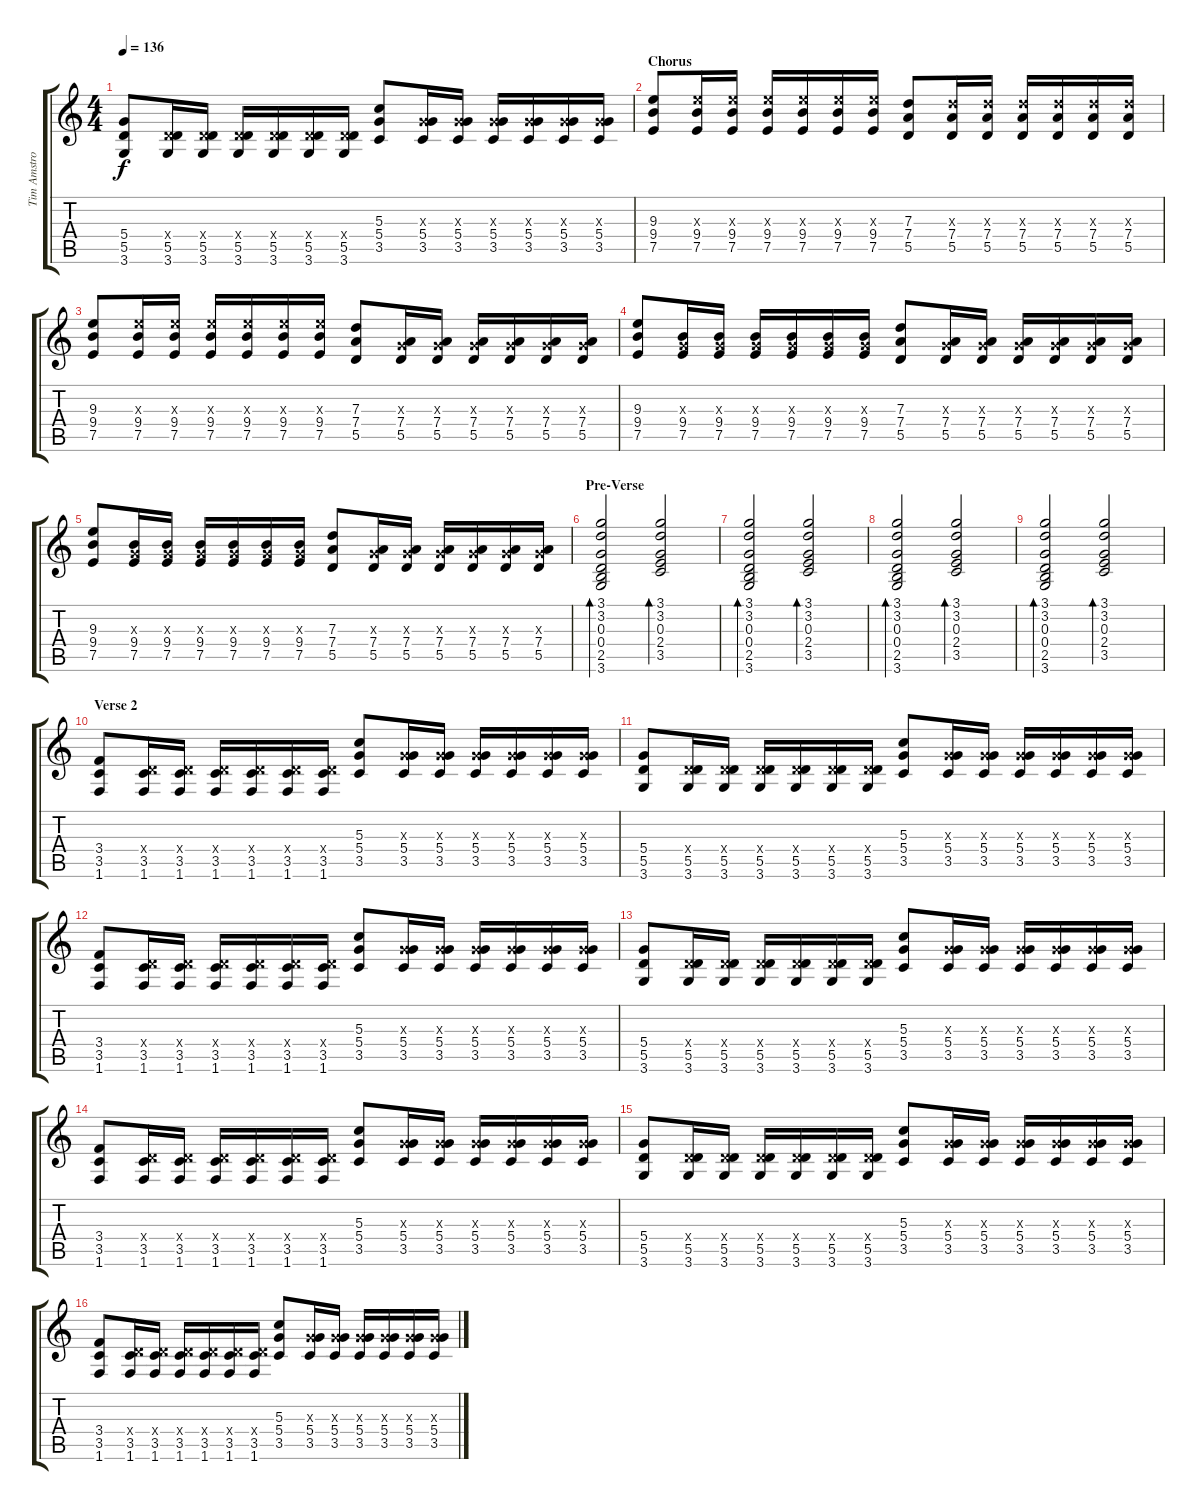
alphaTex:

\track ("Tim Amstrong (Guitar)" "Tim Amstro") {instrument distortionguitar}
\staff {score tabs}
\tuning (E4 B3 G3 D3 A2 E2) {hide}
\ts (4 4)
\tempo 136
\clef g2
\ks c
(5.4 5.5 3.6).8{dy f} (0.4{x} 5.5 3.6).16 (0.4{x} 5.5 3.6).16 (0.4{x} 5.5 3.6).16 (0.4{x} 5.5 3.6).16 (0.4{x} 5.5 3.6).16 (0.4{x} 5.5 3.6).16 (5.3 5.4 3.5).8 (0.3{x} 5.4 3.5).16 (0.3{x} 5.4 3.5).16 (0.3{x} 5.4 3.5).16 (0.3{x} 5.4 3.5).16 (0.3{x} 5.4 3.5).16 (0.3{x} 5.4 3.5).16 |
\section ("" "Chorus")
(9.3 9.4 7.5).8 (9.3{x} 9.4 7.5).16 (9.3{x} 9.4 7.5).16 (9.3{x} 9.4 7.5).16 (9.3{x} 9.4 7.5).16 (9.3{x} 9.4 7.5).16 (9.3{x} 9.4 7.5).16 (7.3 7.4 5.5).8 (7.3{x} 7.4 5.5).16 (7.3{x} 7.4 5.5).16 (7.3{x} 7.4 5.5).16 (7.3{x} 7.4 5.5).16 (7.3{x} 7.4 5.5).16 (7.3{x} 7.4 5.5).16 |
(9.3 9.4 7.5).8 (9.3{x} 9.4 7.5).16 (9.3{x} 9.4 7.5).16 (9.3{x} 9.4 7.5).16 (9.3{x} 9.4 7.5).16 (9.3{x} 9.4 7.5).16 (9.3{x} 9.4 7.5).16 (7.3 7.4 5.5).8 (0.3{x} 7.4 5.5).16 (0.3{x} 7.4 5.5).16 (0.3{x} 7.4 5.5).16 (0.3{x} 7.4 5.5).16 (0.3{x} 7.4 5.5).16 (0.3{x} 7.4 5.5).16 |
(9.3 9.4 7.5).8 (0.3{x} 9.4 7.5).16 (0.3{x} 9.4 7.5).16 (0.3{x} 9.4 7.5).16 (0.3{x} 9.4 7.5).16 (0.3{x} 9.4 7.5).16 (0.3{x} 9.4 7.5).16 (7.3 7.4 5.5).8 (0.3{x} 7.4 5.5).16 (0.3{x} 7.4 5.5).16 (0.3{x} 7.4 5.5).16 (0.3{x} 7.4 5.5).16 (0.3{x} 7.4 5.5).16 (0.3{x} 7.4 5.5).16 |
(9.3 9.4 7.5).8 (0.3{x} 9.4 7.5).16 (0.3{x} 9.4 7.5).16 (0.3{x} 9.4 7.5).16 (0.3{x} 9.4 7.5).16 (0.3{x} 9.4 7.5).16 (0.3{x} 9.4 7.5).16 (7.3 7.4 5.5).8 (0.3{x} 7.4 5.5).16 (0.3{x} 7.4 5.5).16 (0.3{x} 7.4 5.5).16 (0.3{x} 7.4 5.5).16 (0.3{x} 7.4 5.5).16 (0.3{x} 7.4 5.5).16 |
\section ("" "Pre-Verse")
(3.1 3.2 0.3 0.4 2.5 3.6).2{bd 60} (3.1 3.2 0.3 2.4 3.5).2{bd 60} |
(3.1 3.2 0.3 0.4 2.5 3.6).2{bd 60} (3.1 3.2 0.3 2.4 3.5).2{bd 60} |
(3.1 3.2 0.3 0.4 2.5 3.6).2{bd 60} (3.1 3.2 0.3 2.4 3.5).2{bd 60} |
(3.1 3.2 0.3 0.4 2.5 3.6).2{bd 60} (3.1 3.2 0.3 2.4 3.5).2{bd 60} |
\section ("" "Verse 2")
(3.4 3.5 1.6).8 (0.4{x} 3.5 1.6).16 (0.4{x} 3.5 1.6).16 (0.4{x} 3.5 1.6).16 (0.4{x} 3.5 1.6).16 (0.4{x} 3.5 1.6).16 (0.4{x} 3.5 1.6).16 (5.3 5.4 3.5).8 (0.3{x} 5.4 3.5).16 (0.3{x} 5.4 3.5).16 (0.3{x} 5.4 3.5).16 (0.3{x} 5.4 3.5).16 (0.3{x} 5.4 3.5).16 (0.3{x} 5.4 3.5).16 |
(5.4 5.5 3.6).8 (0.4{x} 5.5 3.6).16 (0.4{x} 5.5 3.6).16 (0.4{x} 5.5 3.6).16 (0.4{x} 5.5 3.6).16 (0.4{x} 5.5 3.6).16 (0.4{x} 5.5 3.6).16 (5.3 5.4 3.5).8 (0.3{x} 5.4 3.5).16 (0.3{x} 5.4 3.5).16 (0.3{x} 5.4 3.5).16 (0.3{x} 5.4 3.5).16 (0.3{x} 5.4 3.5).16 (0.3{x} 5.4 3.5).16 |
(3.4 3.5 1.6).8 (0.4{x} 3.5 1.6).16 (0.4{x} 3.5 1.6).16 (0.4{x} 3.5 1.6).16 (0.4{x} 3.5 1.6).16 (0.4{x} 3.5 1.6).16 (0.4{x} 3.5 1.6).16 (5.3 5.4 3.5).8 (0.3{x} 5.4 3.5).16 (0.3{x} 5.4 3.5).16 (0.3{x} 5.4 3.5).16 (0.3{x} 5.4 3.5).16 (0.3{x} 5.4 3.5).16 (0.3{x} 5.4 3.5).16 |
(5.4 5.5 3.6).8 (0.4{x} 5.5 3.6).16 (0.4{x} 5.5 3.6).16 (0.4{x} 5.5 3.6).16 (0.4{x} 5.5 3.6).16 (0.4{x} 5.5 3.6).16 (0.4{x} 5.5 3.6).16 (5.3 5.4 3.5).8 (0.3{x} 5.4 3.5).16 (0.3{x} 5.4 3.5).16 (0.3{x} 5.4 3.5).16 (0.3{x} 5.4 3.5).16 (0.3{x} 5.4 3.5).16 (0.3{x} 5.4 3.5).16 |
(3.4 3.5 1.6).8 (0.4{x} 3.5 1.6).16 (0.4{x} 3.5 1.6).16 (0.4{x} 3.5 1.6).16 (0.4{x} 3.5 1.6).16 (0.4{x} 3.5 1.6).16 (0.4{x} 3.5 1.6).16 (5.3 5.4 3.5).8 (0.3{x} 5.4 3.5).16 (0.3{x} 5.4 3.5).16 (0.3{x} 5.4 3.5).16 (0.3{x} 5.4 3.5).16 (0.3{x} 5.4 3.5).16 (0.3{x} 5.4 3.5).16 |
(5.4 5.5 3.6).8 (0.4{x} 5.5 3.6).16 (0.4{x} 5.5 3.6).16 (0.4{x} 5.5 3.6).16 (0.4{x} 5.5 3.6).16 (0.4{x} 5.5 3.6).16 (0.4{x} 5.5 3.6).16 (5.3 5.4 3.5).8 (0.3{x} 5.4 3.5).16 (0.3{x} 5.4 3.5).16 (0.3{x} 5.4 3.5).16 (0.3{x} 5.4 3.5).16 (0.3{x} 5.4 3.5).16 (0.3{x} 5.4 3.5).16 |
(3.4 3.5 1.6).8 (0.4{x} 3.5 1.6).16 (0.4{x} 3.5 1.6).16 (0.4{x} 3.5 1.6).16 (0.4{x} 3.5 1.6).16 (0.4{x} 3.5 1.6).16 (0.4{x} 3.5 1.6).16 (5.3 5.4 3.5).8 (0.3{x} 5.4 3.5).16 (0.3{x} 5.4 3.5).16 (0.3{x} 5.4 3.5).16 (0.3{x} 5.4 3.5).16 (0.3{x} 5.4 3.5).16 (0.3{x} 5.4 3.5).16
